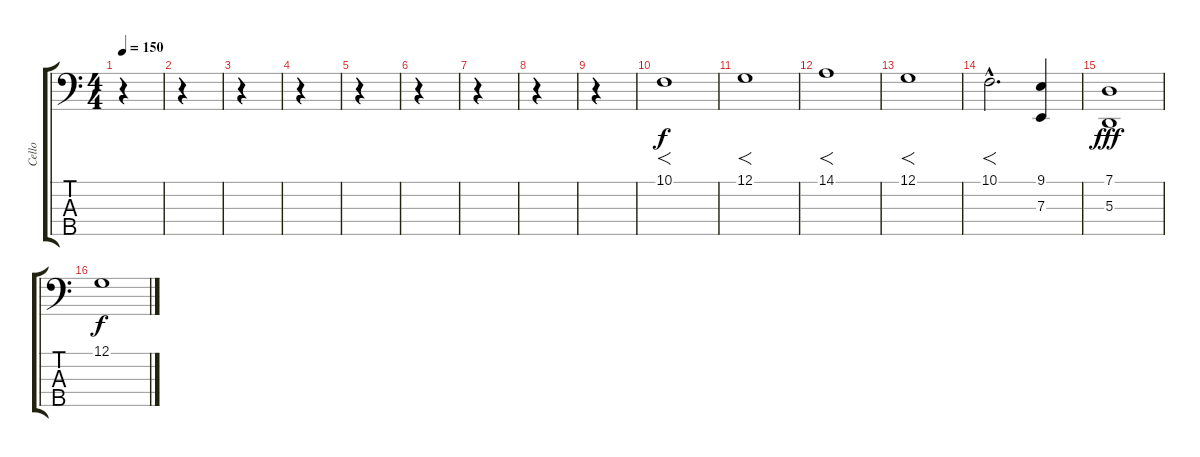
\track ("Cello" "Cello") {instrument cello}
\staff {score tabs}
\tuning (G2 D2 A1 E1 D1) {hide}
\ts (4 4)
\tempo 150
\clef f4
\ks c
r.4{dy f} |
r.4 |
r.4 |
r.4 |
r.4 |
r.4 |
r.4 |
r.4 |
r.4 |
10.1.1{f} |
12.1.1{f} |
14.1.1{f} |
12.1.1{f} |
10.1{hac}.2{f d} (9.1 7.3).4 |
(7.1 5.3).1{dy fff} |
12.1.1{dy f}
